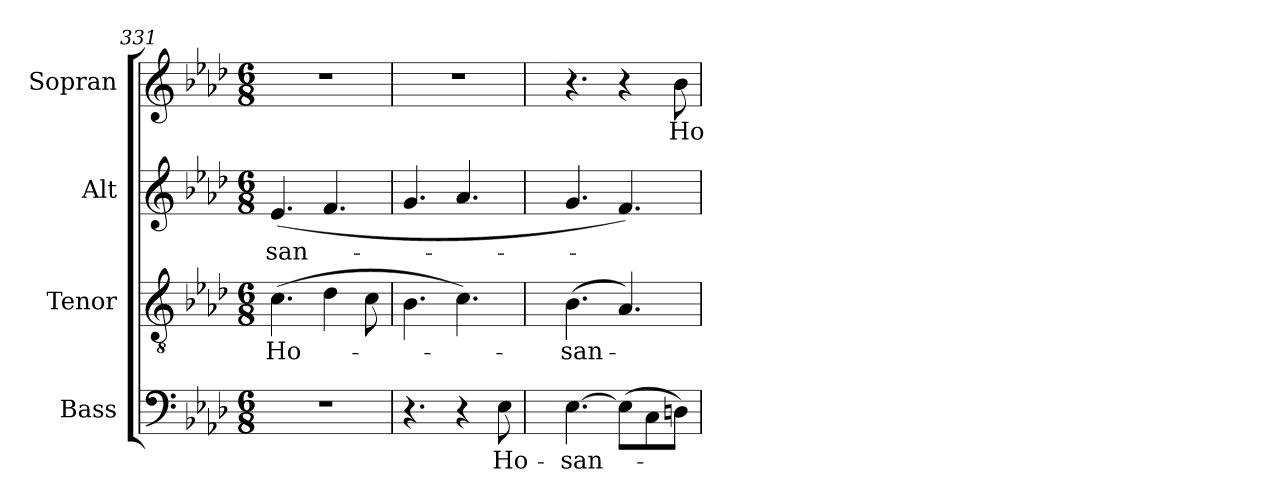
**kern	**text	**kern	**text	**kern	**text	**kern	**text
*part4	*part4	*part3	*part3	*part2	*part2	*part1	*part1
*staff4	*staff4	*staff3	*staff3	*staff2	*staff2	*staff1	*staff1
*I"Bass	*	*I"Tenor	*	*I"Alt	*	*I"Sopran	*
*I'B.	*	*I'T.	*	*I'A.	*	*I'S.	*
*clefF4	*	*clefGv2	*	*clefG2	*	*clefG2	*
*k[b-e-a-d-]	*	*k[b-e-a-d-]	*	*k[b-e-a-d-]	*	*k[b-e-a-d-]	*
*A-:	*	*A-:	*	*A-:	*	*A-:	*
*M6/8	*	*M6/8	*	*M6/8	*	*M6/8	*
=331	=331	=331	=331	=331	=331	=331	=331
!	!	!	!LO:LY:b	!	!LO:LY:b	!	!
2.r	.	(>4.c\	Ho-	(<4.e-/	-san-	2.r	.
.	.	4d-\	.	4.f/	.	.	.
.	.	8c\	.	.	.	.	.
=332	=332	=332	=332	=332	=332	=332	=332
4.r	.	4.B-\	.	4.g/	.	2.r	.
4r	.	4.c\)	.	4.a-/	.	.	.
!	!LO:LY:b	!	!	!	!	!	!
8E-\	Ho-	.	.	.	.	.	.
=333	=333	=333	=333	=333	=333	=333	=333
!	!LO:LY:b	!	!LO:LY:b	!	!	!	!
[4.E-\	-san-	(>4.B-\	-san-	4.g/	.	4.r	.
(>8E-\L]	.	4.A-/)	.	4.f/)	.	4r	.
8C\	.	.	.	.	.	.	.
!	!	!	!	!	!	!	!LO:LY:b
8Dn\J)	.	.	.	.	.	8b-\	Ho-
=	=	=	=	=	=	=	=
*-	*-	*-	*-	*-	*-	*-	*-
